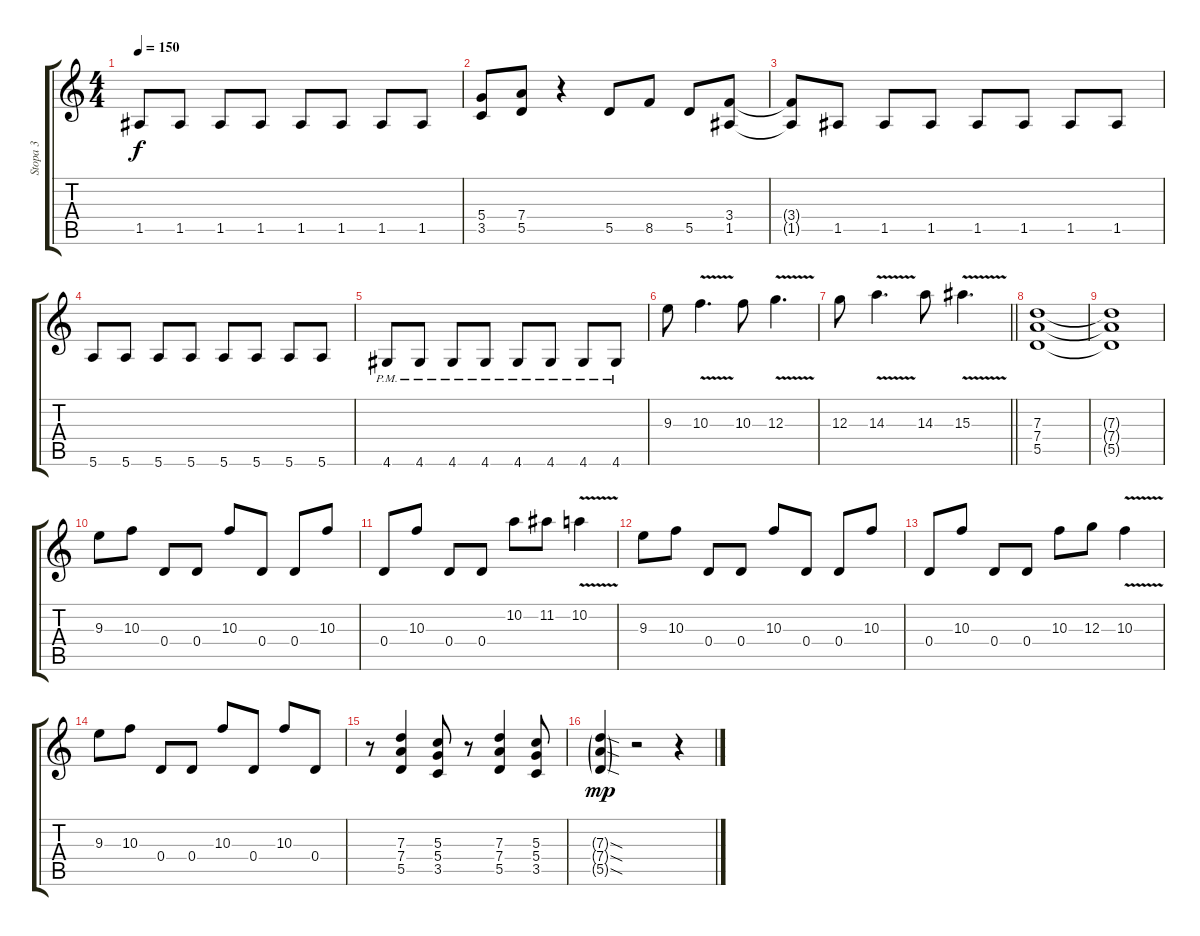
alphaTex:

\track ("Stopa 3" "Stopa 3") {instrument distortionguitar}
\staff {score tabs}
\tuning (E4 B3 G3 D3 A2 E2) {hide}
\ts (4 4)
\tempo 150
\clef g2
\ks c
1.5.8{dy f} 1.5.8 1.5.8 1.5.8 1.5.8 1.5.8 1.5.8 1.5.8 |
(5.4 3.5).8 (7.4 5.5).8 r.4 5.5.8 8.5.8 5.5.8 (3.4 1.5).8 |
(3.4{t} 1.5{t}).8 1.5.8 1.5.8 1.5.8 1.5.8 1.5.8 1.5.8 1.5.8 |
5.6.8 5.6.8 5.6.8 5.6.8 5.6.8 5.6.8 5.6.8 5.6.8 |
4.6{pm}.8 4.6{pm}.8 4.6{pm}.8 4.6{pm}.8 4.6{pm}.8 4.6{pm}.8 4.6{pm}.8 4.6{pm}.8 |
9.3.8 10.3{v}.4{d} 10.3.8 12.3{v}.4{d} |
\barLineRight lightlight
12.3.8 14.3{v}.4{d} 14.3.8 15.3{v}.4{d} |
(7.3 7.4 5.5).1 |
(7.3{t} 7.4{t} 5.5{t}).1 |
9.3.8 10.3.8 0.4.8 0.4.8 10.3.8 0.4.8 0.4.8 10.3.8 |
0.4.8 10.3.8 0.4.8 0.4.8 10.2.8 11.2.8 10.2{v}.4 |
9.3.8 10.3.8 0.4.8 0.4.8 10.3.8 0.4.8 0.4.8 10.3.8 |
0.4.8 10.3.8 0.4.8 0.4.8 10.3.8 12.3.8 10.3{v}.4 |
9.3.8 10.3.8 0.4.8 0.4.8 10.3.8 0.4.8 10.3.8 0.4.8 |
r.8 (7.3 7.4 5.5).4 (5.3 5.4 3.5).8 r.8 (7.3 7.4 5.5).4 (5.3 5.4 3.5).8 |
(7.3{sod g} 7.4{sod g} 5.5{sod g}).4{dy mp} r.2 r.4
